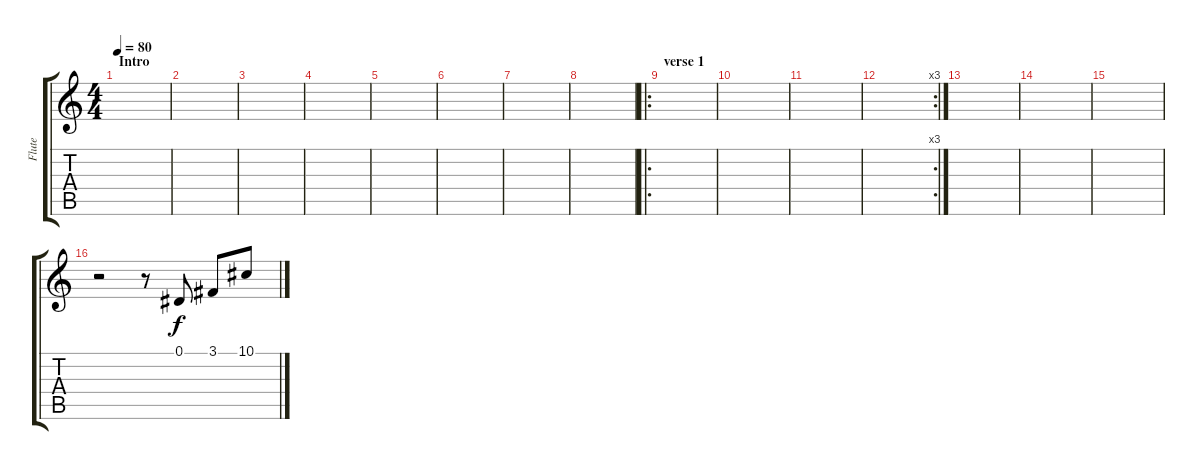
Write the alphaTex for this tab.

\track ("Flute" "Flute") {instrument piccolo}
\staff {score tabs}
\tuning (Eb4 Bb3 Gb3 Db3 Ab2 Eb2) {hide}
\ts (4 4)
\section ("" "Intro")
\tempo 80
\clef g2
\ks c
|
|
|
|
|
|
|
|
\ro
\section ("" "verse 1")
|
|
|
\rc 3
|
|
|
|
r.2 r.8 0.1.8 3.1.8 10.1.8
